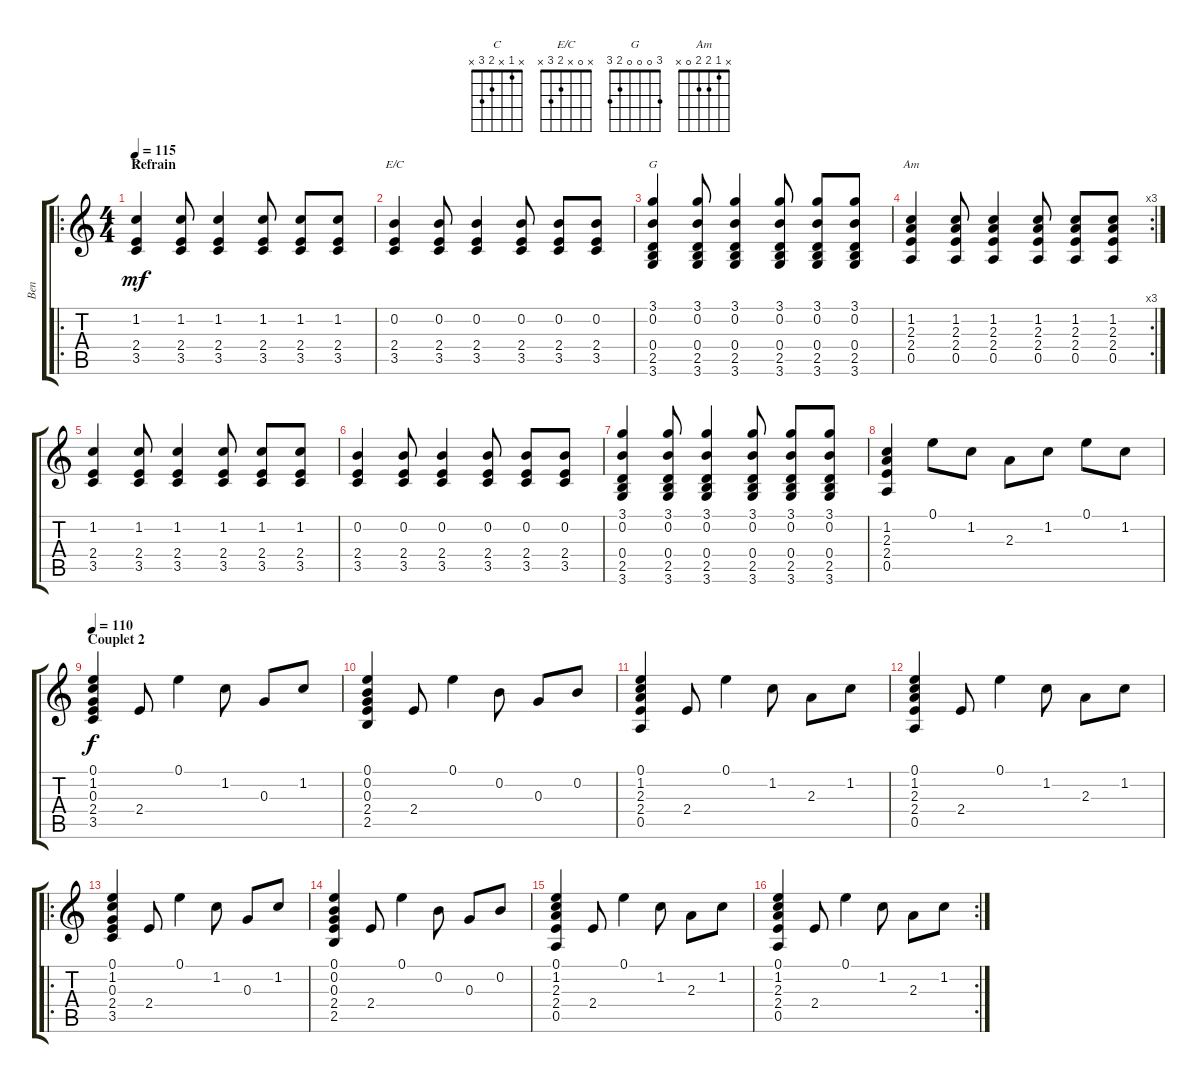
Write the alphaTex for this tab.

\track ("Ben" "Ben") {instrument electricguitarclean}
\staff {score tabs}
\tuning (E4 B3 G3 D3 A2 E2) {hide}
\chord ("C" x 1 x 2 3 x)
\chord ("E/C" x 0 x 2 3 x)
\chord ("G" 3 0 0 0 2 3)
\chord ("Am" x 1 2 2 0 x)
\ro
\ts (4 4)
\section ("" "Refrain")
\tempo 115
\clef g2
\ks c
(1.2 2.4 3.5).4{ch "C" dy mf} (1.2 2.4 3.5).8 (1.2 2.4 3.5).4 (1.2 2.4 3.5).8 (1.2 2.4 3.5).8 (1.2 2.4 3.5).8 |
(0.2 2.4 3.5).4{ch "E/C"} (0.2 2.4 3.5).8 (0.2 2.4 3.5).4 (0.2 2.4 3.5).8 (0.2 2.4 3.5).8 (0.2 2.4 3.5).8 |
(3.1 0.2 0.4 2.5 3.6).4{ch "G"} (3.1 0.2 0.4 2.5 3.6).8 (3.1 0.2 0.4 2.5 3.6).4 (3.1 0.2 0.4 2.5 3.6).8 (3.1 0.2 0.4 2.5 3.6).8 (3.1 0.2 0.4 2.5 3.6).8 |
\rc 3
(1.2 2.3 2.4 0.5).4{ch "Am"} (1.2 2.3 2.4 0.5).8 (1.2 2.3 2.4 0.5).4 (1.2 2.3 2.4 0.5).8 (1.2 2.3 2.4 0.5).8 (1.2 2.3 2.4 0.5).8 |
(1.2 2.4 3.5).4 (1.2 2.4 3.5).8 (1.2 2.4 3.5).4 (1.2 2.4 3.5).8 (1.2 2.4 3.5).8 (1.2 2.4 3.5).8 |
(0.2 2.4 3.5).4 (0.2 2.4 3.5).8 (0.2 2.4 3.5).4 (0.2 2.4 3.5).8 (0.2 2.4 3.5).8 (0.2 2.4 3.5).8 |
(3.1 0.2 0.4 2.5 3.6).4 (3.1 0.2 0.4 2.5 3.6).8 (3.1 0.2 0.4 2.5 3.6).4 (3.1 0.2 0.4 2.5 3.6).8 (3.1 0.2 0.4 2.5 3.6).8 (3.1 0.2 0.4 2.5 3.6).8 |
(1.2 2.3 2.4 0.5).4 0.1.8 1.2.8 2.3.8 1.2.8 0.1.8 1.2.8 |
\section ("" "Couplet 2")
\tempo 110
(0.1 1.2 0.3 2.4 3.5).4{dy f} 2.4.8 0.1.4 1.2.8 0.3.8 1.2.8 |
(0.1 0.2 0.3 2.4 2.5).4 2.4.8 0.1.4 0.2.8 0.3.8 0.2.8 |
(0.1 1.2 2.3 2.4 0.5).4 2.4.8 0.1.4 1.2.8 2.3.8 1.2.8 |
(0.1 1.2 2.3 2.4 0.5).4 2.4.8 0.1.4 1.2.8 2.3.8 1.2.8 |
\ro
(0.1 1.2 0.3 2.4 3.5).4 2.4.8 0.1.4 1.2.8 0.3.8 1.2.8 |
(0.1 0.2 0.3 2.4 2.5).4 2.4.8 0.1.4 0.2.8 0.3.8 0.2.8 |
(0.1 1.2 2.3 2.4 0.5).4 2.4.8 0.1.4 1.2.8 2.3.8 1.2.8 |
\rc 2
(0.1 1.2 2.3 2.4 0.5).4 2.4.8 0.1.4 1.2.8 2.3.8 1.2.8
